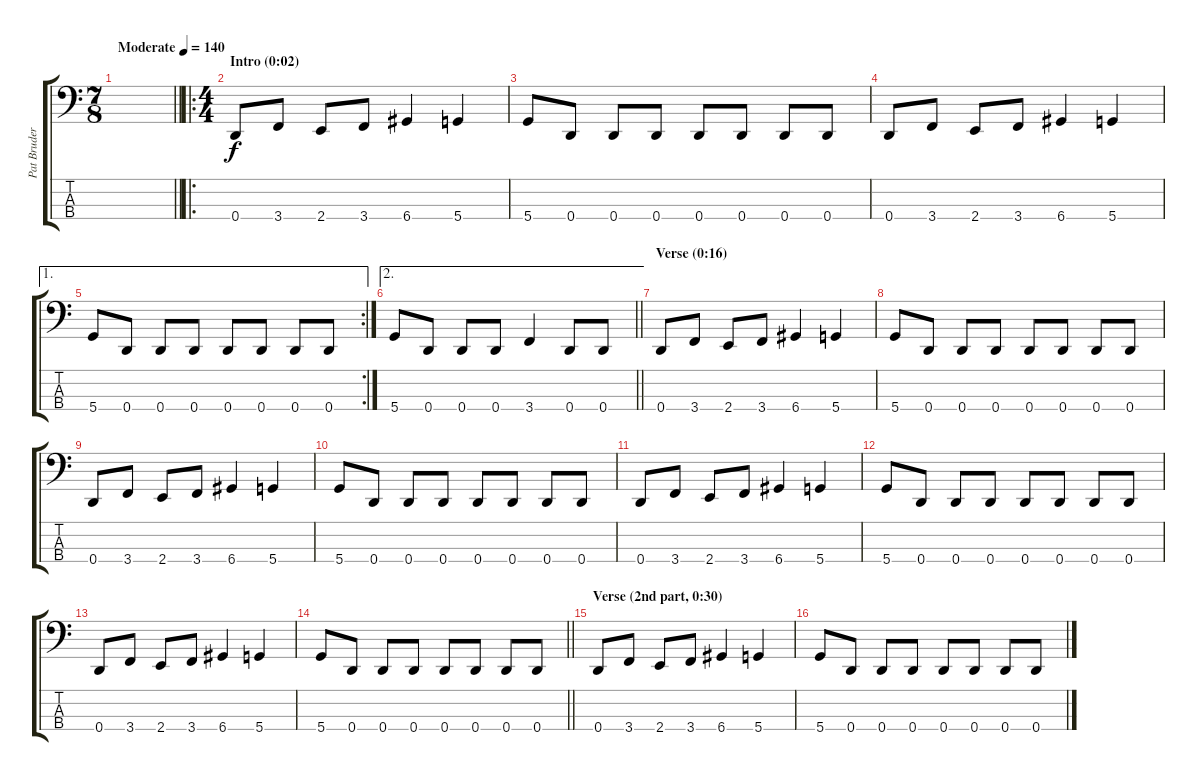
\track ("Pat Bruders (bass)" "Pat Bruder") {instrument electricbassfinger}
\staff {score tabs}
\tuning (G2 D2 A1 D1) {hide}
\ts (7 8)
\tempo (140 "Moderate")
\clef f4
\barLineRight lightlight
\ks c
|
\ro
\ts (4 4)
\section ("" "Intro (0:02)")
0.4.8 3.4.8 2.4.8 3.4.8 6.4.4 5.4.4 |
5.4.8 0.4.8 0.4.8 0.4.8 0.4.8 0.4.8 0.4.8 0.4.8 |
0.4.8 3.4.8 2.4.8 3.4.8 6.4.4 5.4.4 |
\ae 1
\rc 2
5.4.8 0.4.8 0.4.8 0.4.8 0.4.8 0.4.8 0.4.8 0.4.8 |
\ae 2
\barLineRight lightlight
5.4.8 0.4.8 0.4.8 0.4.8 3.4.4 0.4.8 0.4.8 |
\section ("" "Verse (0:16)")
0.4.8 3.4.8 2.4.8 3.4.8 6.4.4 5.4.4 |
5.4.8 0.4.8 0.4.8 0.4.8 0.4.8 0.4.8 0.4.8 0.4.8 |
0.4.8 3.4.8 2.4.8 3.4.8 6.4.4 5.4.4 |
5.4.8 0.4.8 0.4.8 0.4.8 0.4.8 0.4.8 0.4.8 0.4.8 |
0.4.8 3.4.8 2.4.8 3.4.8 6.4.4 5.4.4 |
5.4.8 0.4.8 0.4.8 0.4.8 0.4.8 0.4.8 0.4.8 0.4.8 |
0.4.8 3.4.8 2.4.8 3.4.8 6.4.4 5.4.4 |
\barLineRight lightlight
5.4.8 0.4.8 0.4.8 0.4.8 0.4.8 0.4.8 0.4.8 0.4.8 |
\section ("" "Verse (2nd part, 0:30)")
0.4.8 3.4.8 2.4.8 3.4.8 6.4.4 5.4.4 |
5.4.8 0.4.8 0.4.8 0.4.8 0.4.8 0.4.8 0.4.8 0.4.8
